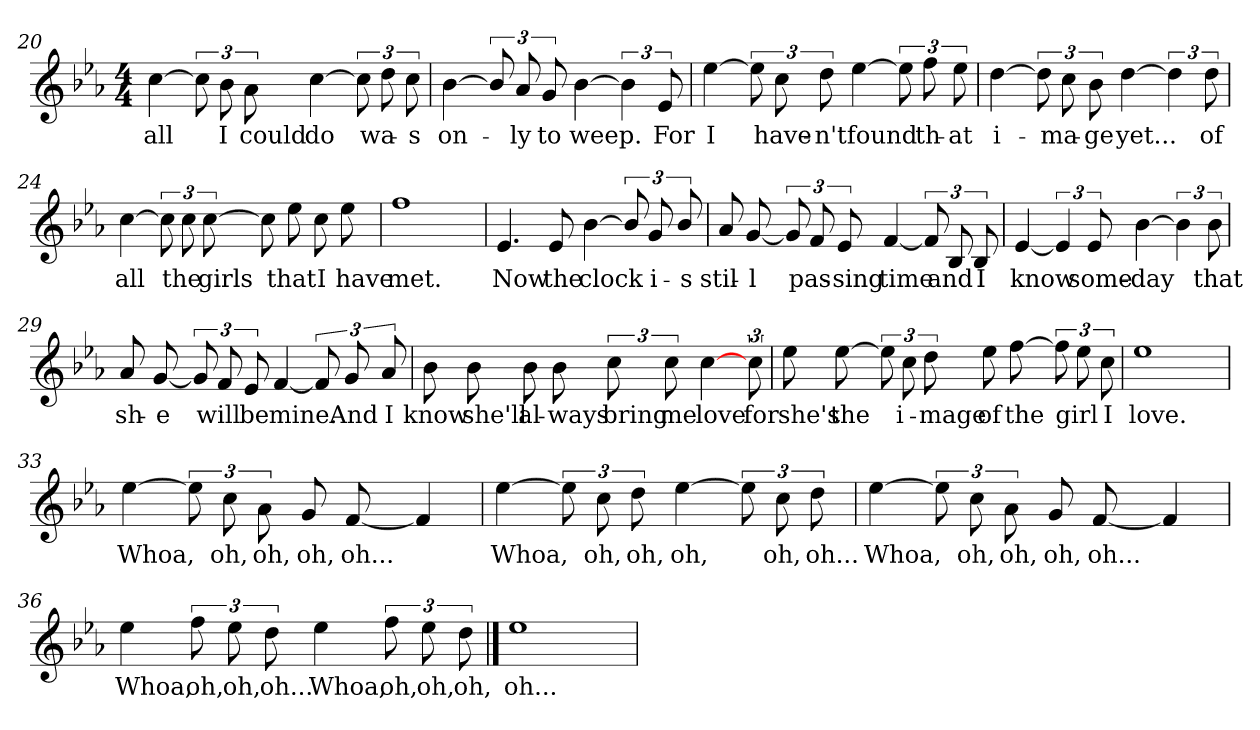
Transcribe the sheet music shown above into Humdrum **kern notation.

**kern	**text
*part1	*part1
*staff1	*staff1
*clefG2	*
*k[b-e-a-]	*
*M4/4	*
=20	=20
[>4cc\	all
12cc\L]	.
12b-\	I
12a-\	could
[>4cc\	do
12cc\L]	.
12dd\	wa-
12cc\	s
!!LO:PB:g=z
=21	=21
[>4b-\	on-
12b-/L]	.
12a-/	ly
12g/	to
[>4b-\	weep.
6b-\]	.
12e-/	For
=22	=22
[>4ee-\	I
12ee-\L]	.
12cc\	have-
12dd\	n't
[>4ee-\	found
12ee-\L]	.
12ff\	th-
12ee-\	at
=23	=23
[>4dd\	i-
12dd\L]	.
12cc\	ma-
12b-\	ge
[>4dd\	yet...
6dd\]	.
12dd\	of
!!LO:LB:g=z
=24	=24
[>4cc\	all
12cc\L]	.
12cc\	the
[>12cc\	girls
8cc\L]	.
8ee-\	that
8cc\L	I
8ee-\	have
=25	=25
1ff	met.
=26	=26
4.e-/	Now
8e-/	the
[>4b-\	clock
12b-/L]	.
12g/	i-
12b-/	s
=27	=27
8a-/L	stil-
[<8g/	l
12g/L]	.
12f/	pas-
12e-/	sing
[<4f/	time
12f/L]	.
12B-/	and
12B-/	I
!!LO:LB:g=z
=28	=28
[<4e-/	know
6e-/]	.
12e-/	some-
[>4b-\	day
6b-\]	.
12b-\	that
=29	=29
8a-/L	sh-
[<8g/	e
12g/L]	.
12f/	will
12e-/	be
[<4f/	mine.
12f/L]	.
12g/	And
12a-/	I
=30	=30
8b-\L	know
8b-\	she'll
8b-\L	al-
8b-\	ways
12cc\L	bring
12cc\	me
[>4cc\	love
12cc\	for
!!LO:LB:g=z
=31	=31
8ee-\L	she's
[>8ee-\	the
12ee-\L]	.
12cc\	i-
12dd\	mage
8ee-\L	of
[>8ff\	the
12ff\L]	.
12ee-\	girl
12cc\	I
=32	=32
1ee-	love.
=33	=33
[>4ee-\	Whoa,
12ee-\L]	.
12cc\	oh,
12a-\	oh,
8g/L	oh,
[<8f/	oh...
4f/]	.
!!LO:LB:g=z
=34	=34
[>4ee-\	Whoa,
12ee-\L]	.
12cc\	oh,
12dd\	oh,
[>4ee-\	oh,
12ee-\L]	.
12cc\	oh,
12dd\	oh...
=35	=35
[>4ee-\	Whoa,
12ee-\L]	.
12cc\	oh,
12a-\	oh,
8g/L	oh,
[<8f/	oh...
4f/]	.
=36	=36
4ee-\	Whoa,
12ff\L	oh,
12ee-\	oh,
12dd\	oh...
4ee-\	Whoa,
12ff\L	oh,
12ee-\	oh,
12dd\	oh,
!!LO:LB:g=z
==37	==37
1ee-	oh...
=	=
*-	*-
